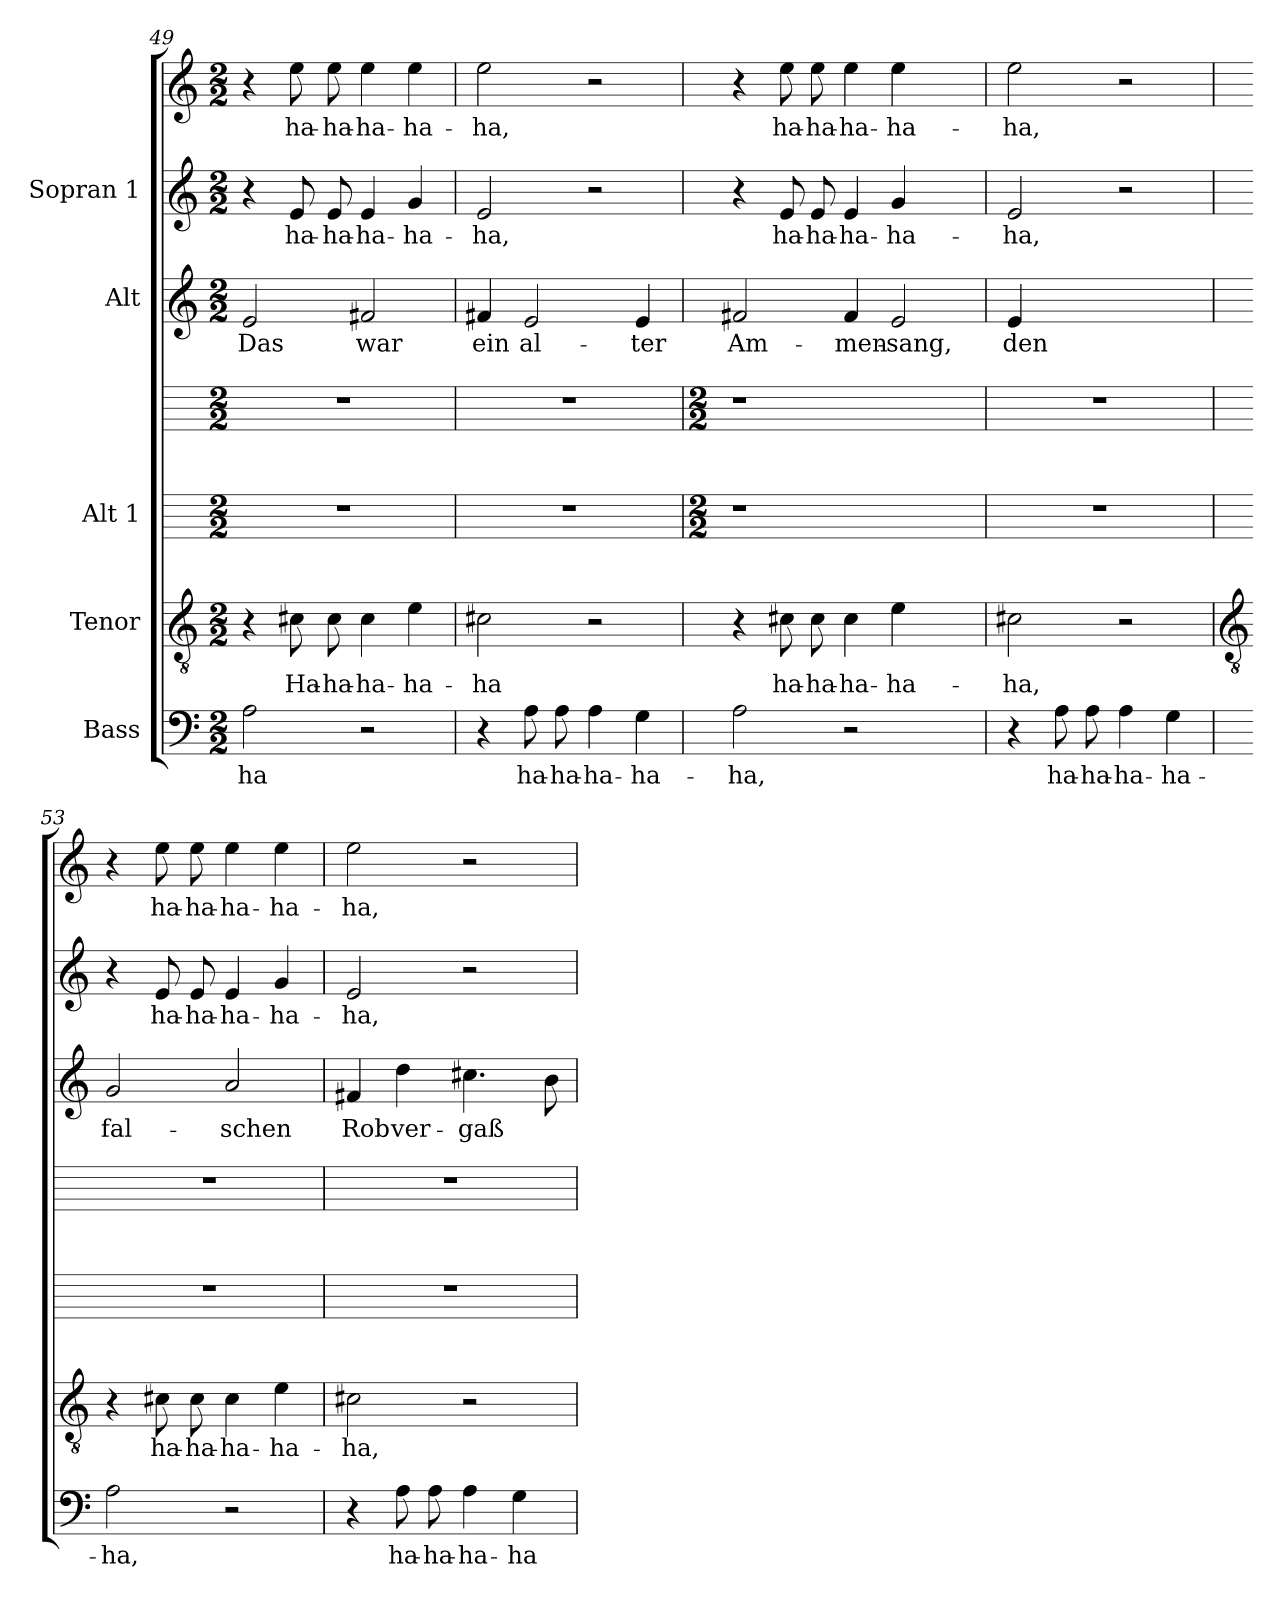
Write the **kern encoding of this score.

**kern	**text	**kern	**text	**kern	**kern	**kern	**text	**kern	**text	**kern	**text
*part5	*part5	*part4	*part4	*part3	*part3	*part2	*part2	*part1	*part1	*part1	*part1
*staff7	*staff7	*staff6	*staff6	*staff5	*staff4	*staff3	*staff3	*staff2	*staff2	*staff1	*staff1
*I"Bass	*	*I"Tenor	*	*I"Alt 1	*	*I"Alt	*	*I"Sopran 1	*	*	*
*clefF4	*	*clefGv2	*	*	*	*clefG2	*	*clefG2	*	*clefG2	*
*k[]	*	*k[]	*	*	*	*k[]	*	*k[]	*	*k[]	*
*C:	*	*C:	*	*	*	*C:	*	*C:	*	*C:	*
*M2/2	*	*M2/2	*	*M2/2	*M2/2	*M2/2	*	*M2/2	*	*M2/2	*
=49	=49	=49	=49	=49	=49	=49	=49	=49	=49	=49	=49
!	!LO:LY:b	!	!	!	!	!	!LO:LY:b	!	!	!	!
2A	-ha	4r	.	1r	1r	2e	Das	4r	.	4r	.
!	!	!	!LO:LY:b	!	!	!	!	!	!LO:LY:b	!	!LO:LY:b
.	.	8c#X	Ha-	.	.	.	.	8e	-ha-	8ee	ha-
!	!	!	!LO:LY:b	!	!	!	!	!	!LO:LY:b	!	!LO:LY:b
.	.	8c#	-ha-	.	.	.	.	8e	-ha-	8ee	-ha-
!	!	!	!LO:LY:b	!	!	!	!LO:LY:b	!	!LO:LY:b	!	!LO:LY:b
2r	.	4c#	-ha-	.	.	2f#X	war	4e	-ha-	4ee	-ha-
!	!	!	!LO:LY:b	!	!	!	!	!	!LO:LY:b	!	!LO:LY:b
.	.	4e	-ha-	.	.	.	.	4g	-ha-	4ee	-ha-
=50	=50	=50	=50	=50	=50	=50	=50	=50	=50	=50	=50
!	!	!	!LO:LY:b	!	!	!	!LO:LY:b	!	!LO:LY:b	!	!LO:LY:b
4r	.	2c#X	-ha	1r	1r	4f#X	ein	2e	ha,	2ee	-ha,
!	!LO:LY:b	!	!	!	!	!	!LO:LY:b	!	!	!	!
8A	ha-	.	.	.	.	2e	al-	.	.	.	.
!	!LO:LY:b	!	!	!	!	!	!	!	!	!	!
8A	-ha-	.	.	.	.	.	.	.	.	.	.
!	!LO:LY:b	!	!	!	!	!	!	!	!	!	!
4A	-ha-	2r	.	.	.	.	.	2r	.	2r	.
!	!LO:LY:b	!	!	!	!	!	!LO:LY:b	!	!	!	!
4G	-ha-	.	.	.	.	4e	-ter	.	.	.	.
!!LO:LB:g=z
=51	=51	=51	=51	=51	=51	=51	=51	=51	=51	=51	=51
*	*	*	*	*M2/2	*M2/2	*	*	*	*	*	*
!	!LO:LY:b	!	!	!	!	!	!LO:LY:b	!	!	!	!
2A	-ha,	4r	.	1r	1r	2f#X	Am-	4r	.	4r	.
!	!	!	!LO:LY:b	!	!	!	!	!	!LO:LY:b	!	!LO:LY:b
.	.	8c#X	ha-	.	.	.	.	8e	-ha-	8ee	ha-
!	!	!	!LO:LY:b	!	!	!	!	!	!LO:LY:b	!	!LO:LY:b
.	.	8c#	-ha-	.	.	.	.	8e	-ha-	8ee	-ha-
!	!	!	!LO:LY:b	!	!	!	!LO:LY:b	!	!LO:LY:b	!	!LO:LY:b
2r	.	4c#	-ha-	.	.	4f#	-men-	4e	-ha-	4ee	-ha-
!	!	!	!LO:LY:b	!	!	!	!LO:LY:b	!	!LO:LY:b	!	!LO:LY:b
.	.	4e	-ha-	.	.	2e	-sang,	4g	-ha-	4ee	-ha-
4ryy	.	4ryy	.	4ryy	4ryy	.	.	4ryy	.	4ryy	.
!!LO:LB:g=z
=52	=52	=52	=52	=52	=52	=52	=52	=52	=52	=52	=52
!	!	!	!LO:LY:b	!	!	!	!LO:LY:b	!	!LO:LY:b	!	!LO:LY:b
4r	.	2c#X	-ha,	1r	1r	4e	den	2e	ha,	2ee	-ha,
!	!LO:LY:b	!	!	!	!	!	!	!	!	!	!
8A	ha-	.	.	.	.	2.ryy	.	.	.	.	.
!	!LO:LY:b	!	!	!	!	!	!	!	!	!	!
8A	-ha-	.	.	.	.	.	.	.	.	.	.
!	!LO:LY:b	!	!	!	!	!	!	!	!	!	!
4A	-ha-	2r	.	.	.	.	.	2r	.	2r	.
!	!LO:LY:b	!	!	!	!	!	!	!	!	!	!
4G	-ha-	.	.	.	.	.	.	.	.	.	.
!!LO:LB:g=z
=53	=53	=53	=53	=53	=53	=53	=53	=53	=53	=53	=53
*	*	*clefGv2	*	*	*	*	*	*	*	*	*
!	!LO:LY:b	!	!	!	!	!	!LO:LY:b	!	!	!	!
*	*	*	*	*	*	*^	*	*	*	*	*
2A	-ha,	4r	.	1r	1r	2g/	1ryy	fal-	4r	.	4r	.
!	!	!	!LO:LY:b	!	!	!	!	!	!	!LO:LY:b	!	!LO:LY:b
.	.	8c#X	ha-	.	.	.	.	.	8e	-ha-	8ee	ha-
!	!	!	!LO:LY:b	!	!	!	!	!	!	!LO:LY:b	!	!LO:LY:b
.	.	8c#	-ha-	.	.	.	.	.	8e	-ha-	8ee	-ha-
!	!	!	!LO:LY:b	!	!	!	!	!LO:LY:b	!	!LO:LY:b	!	!LO:LY:b
2r	.	4c#	-ha-	.	.	2a/	.	-schen	4e	-ha-	4ee	-ha-
!	!	!	!LO:LY:b	!	!	!	!	!	!	!LO:LY:b	!	!LO:LY:b
.	.	4e	-ha-	.	.	.	.	.	4g	-ha-	4ee	-ha-
=54	=54	=54	=54	=54	=54	=54	=54	=54	=54	=54	=54	=54
!	!	!	!LO:LY:b	!	!	!	!	!LO:LY:b	!	!LO:LY:b	!	!LO:LY:b
4r	.	2c#X	-ha,	1r	1r	4f#X/	1ryy	Rob	2e	ha,	2ee	-ha,
!	!LO:LY:b	!	!	!	!	!	!	!LO:LY:b	!	!	!	!
8A	ha-	.	.	.	.	4dd\	.	ver-	.	.	.	.
!	!LO:LY:b	!	!	!	!	!	!	!	!	!	!	!
8A	-ha-	.	.	.	.	.	.	.	.	.	.	.
!	!LO:LY:b	!	!	!	!	!	!	!LO:LY:b	!	!	!	!
4A	-ha-	2r	.	.	.	4.cc#X\	.	-gaß	2r	.	2r	.
!	!LO:LY:b	!	!	!	!	!	!	!	!	!	!	!
4G	-ha-	.	.	.	.	.	.	.	.	.	.	.
.	.	.	.	.	.	8b\	.	.	.	.	.	.
*	*	*	*	*	*	*v	*v	*	*	*	*	*
=	=	=	=	=	=	=	=	=	=	=	=
*-	*-	*-	*-	*-	*-	*-	*-	*-	*-	*-	*-
